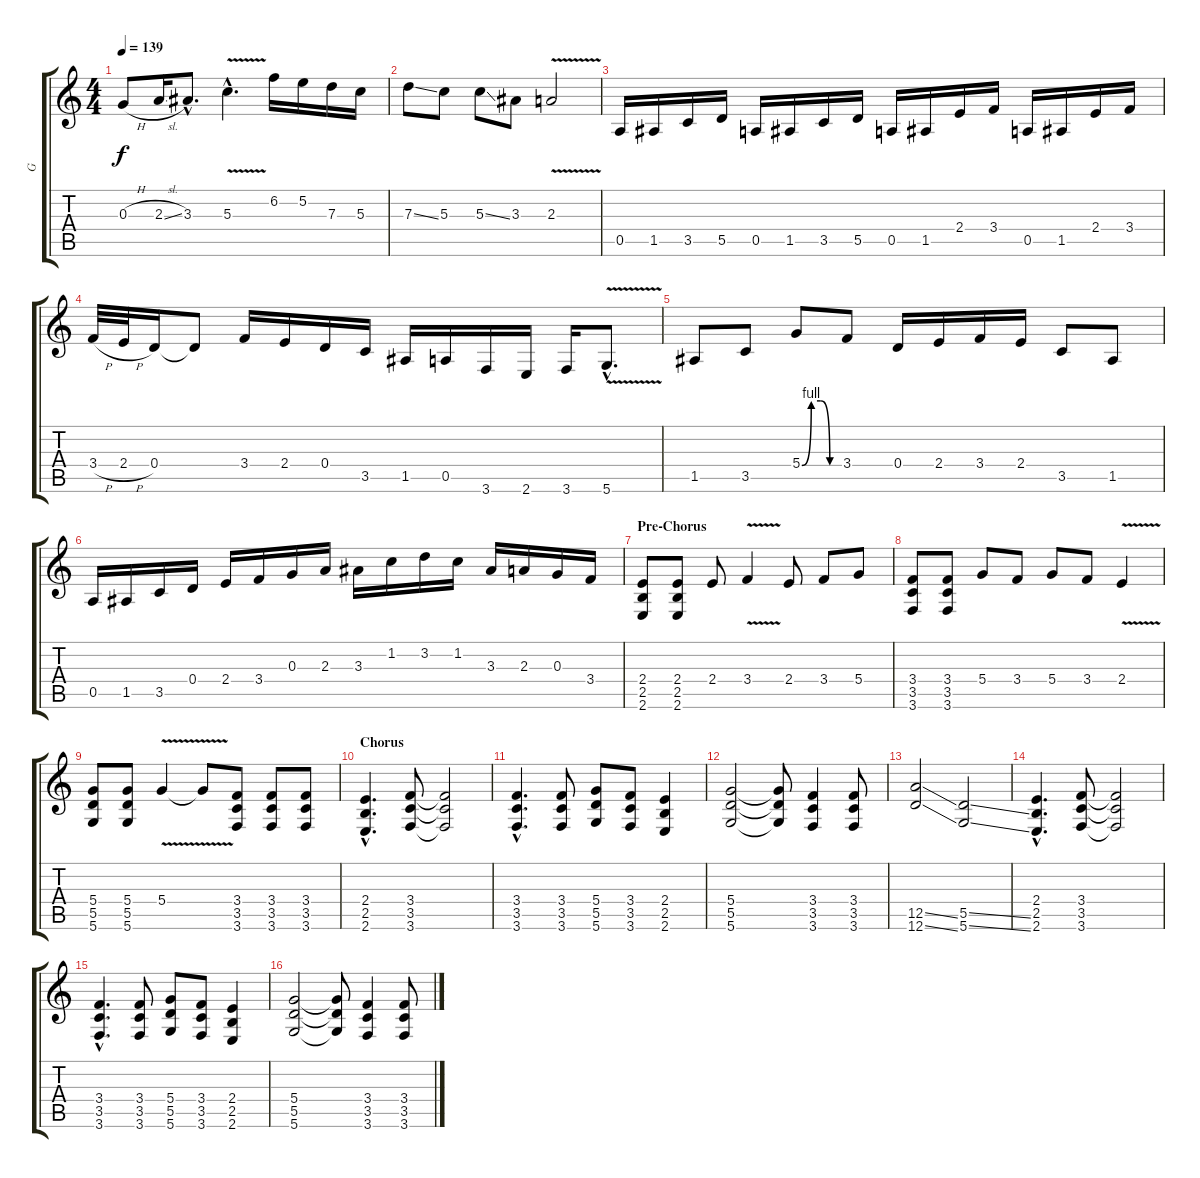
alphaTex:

\track ("G" "G") {instrument distortionguitar}
\staff {score tabs}
\tuning (E4 B3 G3 D3 A2 D2) {hide}
\ts (4 4)
\tempo 139
\clef g2
\ks c
0.3{h}.8{dy f} 2.3{sl}.16 3.3{hac}.8{d} 5.3{v hac}.4{d} 6.2.16 5.2.16 7.3.16 5.3.16 |
7.3{ss}.8 5.3.8 5.3{ss}.8 3.3.8 2.3{v}.2 |
0.5.16 1.5.16 3.5.16 5.5.16 0.5.16 1.5.16 3.5.16 5.5.16 0.5.16 1.5.16 2.4.16 3.4.16 0.5.16 1.5.16 2.4.16 3.4.16 |
3.4{h}.32 2.4{h}.32 0.4.16 0.4{t}.8 3.4.16 2.4.16 0.4.16 3.5.16 1.5.16 0.5.16 3.6.16 2.6.16 3.6.16 5.6{v hac}.8{d} |
1.5.8 3.5.8 5.4{be (custom 0 0 15 4 30 4 45 0 60 0)}.8 3.4.8 0.4.16 2.4.16 3.4.16 2.4.16 3.5.8 1.5.8 |
0.5.16 1.5.16 3.5.16 0.4.16 2.4.16 3.4.16 0.3.16 2.3.16 3.3.16 1.2.16 3.2.16 1.2.16 3.3.16 2.3.16 0.3.16 3.4.16 |
\section ("" "Pre-Chorus")
(2.4 2.5 2.6).8 (2.4 2.5 2.6).8 2.4.8 3.4{v}.4 2.4.8 3.4.8 5.4.8 |
(3.4 3.5 3.6).8 (3.4 3.5 3.6).8 5.4.8 3.4.8 5.4.8 3.4.8 2.4{v}.4 |
(5.4 5.5 5.6).8 (5.4 5.5 5.6).8 5.4{v}.4 5.4{t}.8 (3.4 3.5 3.6).8 (3.4 3.5 3.6).8 (3.4 3.5 3.6).8 |
\section ("" "Chorus")
(2.4{hac} 2.5{hac} 2.6{hac}).4{d} (3.4 3.5 3.6).8 (3.4{t} 3.5{t} 3.6{t}).2 |
(3.4{hac} 3.5{hac} 3.6{hac}).4{d} (3.4 3.5 3.6).8 (5.4 5.5 5.6).8 (3.4 3.5 3.6).8 (2.4 2.5 2.6).4 |
(5.4 5.5 5.6).2 (5.4{t} 5.5{t} 5.6{t}).8 (3.4 3.5 3.6).4 (3.4 3.5 3.6).8 |
(12.5{ss} 12.6{ss}).2 (5.5{ss} 5.6{ss}).2 |
(2.4{hac} 2.5{hac} 2.6{hac}).4{d} (3.4 3.5 3.6).8 (3.4{t} 3.5{t} 3.6{t}).2 |
(3.4{hac} 3.5{hac} 3.6{hac}).4{d} (3.4 3.5 3.6).8 (5.4 5.5 5.6).8 (3.4 3.5 3.6).8 (2.4 2.5 2.6).4 |
(5.4 5.5 5.6).2 (5.4{t} 5.5{t} 5.6{t}).8 (3.4 3.5 3.6).4 (3.4 3.5 3.6).8
